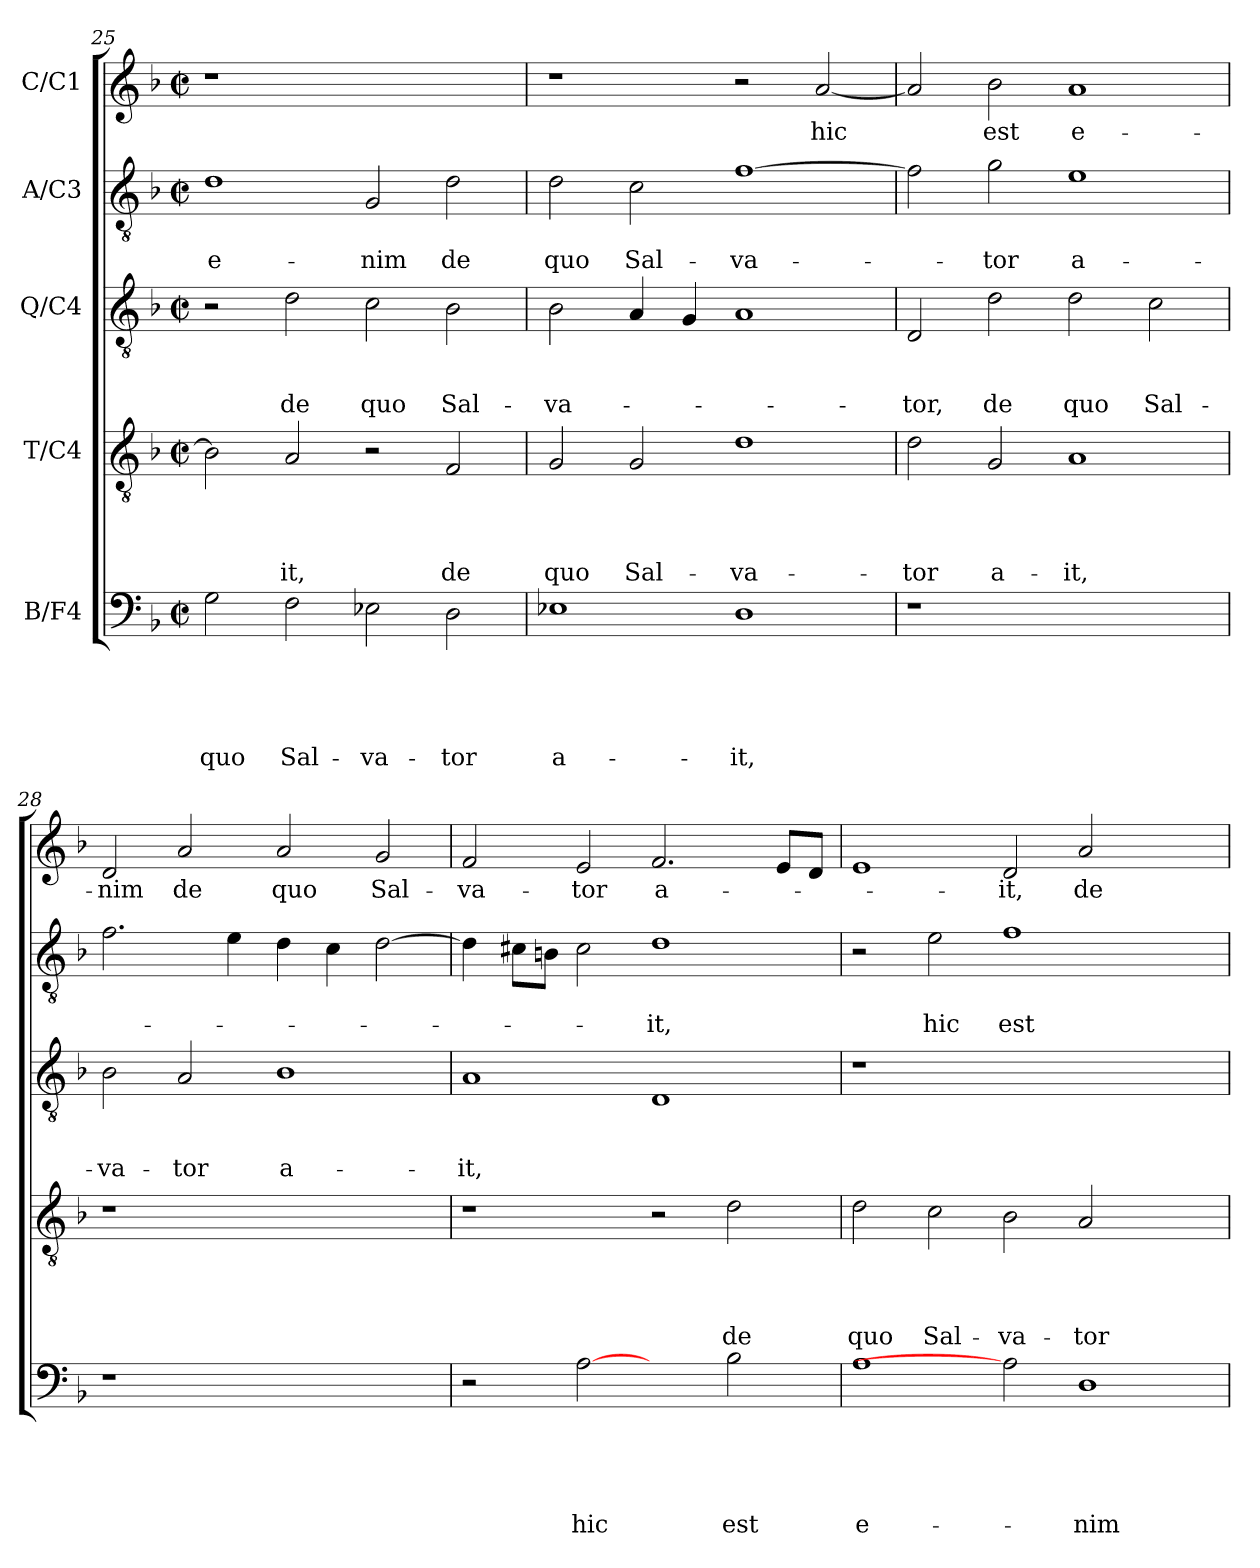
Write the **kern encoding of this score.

**kern	**text	**text	**text	**text	**text	**kern	**text	**text	**text	**text	**kern	**text	**text	**text	**kern	**text	**text	**kern	**text
*part5	*part5	*part5	*part5	*part5	*part5	*part4	*part4	*part4	*part4	*part4	*part3	*part3	*part3	*part3	*part2	*part2	*part2	*part1	*part1
*staff5	*staff5	*staff5	*staff5	*staff5	*staff5	*staff4	*staff4	*staff4	*staff4	*staff4	*staff3	*staff3	*staff3	*staff3	*staff2	*staff2	*staff2	*staff1	*staff1
*I"B/F4	*	*	*	*	*	*I"T/C4	*	*	*	*	*I"Q/C4	*	*	*	*I"A/C3	*	*	*I"C/C1	*
*clefF4	*	*	*	*	*	*clefGv2	*	*	*	*	*clefGv2	*	*	*	*clefGv2	*	*	*clefG2	*
*k[b-]	*	*	*	*	*	*k[b-]	*	*	*	*	*k[b-]	*	*	*	*k[b-]	*	*	*k[b-]	*
*F:	*	*	*	*	*	*F:	*	*	*	*	*F:	*	*	*	*F:	*	*	*F:	*
*M2/2	*	*	*	*	*	*M2/2	*	*	*	*	*M2/2	*	*	*	*M2/2	*	*	*M2/2	*
*met(c|)	*	*	*	*	*	*met(c|)	*	*	*	*	*met(c|)	*	*	*	*met(c|)	*	*	*met(c|)	*
=25	=25	=25	=25	=25	=25	=25	=25	=25	=25	=25	=25	=25	=25	=25	=25	=25	=25	=25	=25
!	!	!	!	!	!LO:LY:b	!	!	!	!	!	!	!	!	!	!	!	!LO:LY:b	!	!
2G\	.	.	.	.	quo	2B-\]	.	.	.	.	2r	.	.	.	1d	.	e-	1r	.
!	!	!	!	!	!LO:LY:b	!	!	!	!	!LO:LY:b	!	!	!	!LO:LY:b	!	!	!	!	!
2F\	.	.	.	.	Sal-	2A/	.	.	.	-it,	2d\	.	.	de	.	.	.	.	.
!	!	!	!	!	!LO:LY:b	!	!	!	!	!	!	!	!	!LO:LY:b	!	!	!LO:LY:b	!	!
2E-X\	.	.	.	.	-va-	2r	.	.	.	.	2c\	.	.	quo	2G/	.	-nim	1ryy	.
!	!	!	!	!	!LO:LY:b	!	!	!	!	!LO:LY:b	!	!	!	!LO:LY:b	!	!	!LO:LY:b	!	!
2D\	.	.	.	.	-tor	2F/	.	.	.	de	2B-\	.	.	Sal-	2d\	.	de	.	.
=26	=26	=26	=26	=26	=26	=26	=26	=26	=26	=26	=26	=26	=26	=26	=26	=26	=26	=26	=26
!	!	!	!	!	!LO:LY:b	!	!	!	!	!LO:LY:b	!	!	!	!LO:LY:b	!	!	!LO:LY:b	!	!
1E-X	.	.	.	.	a-	2G/	.	.	.	quo	2B-\	.	.	-va-	2d\	.	quo	1r	.
!	!	!	!	!	!	!	!	!	!	!LO:LY:b	!	!	!	!	!	!	!LO:LY:b	!	!
.	.	.	.	.	.	2G/	.	.	.	Sal-	4A/	.	.	.	2c\	.	Sal-	.	.
.	.	.	.	.	.	.	.	.	.	.	4G/	.	.	.	.	.	.	.	.
!	!	!	!	!	!LO:LY:b	!	!	!	!	!LO:LY:b	!	!	!	!	!	!	!LO:LY:b	!	!
1D	.	.	.	.	-it,	1d	.	.	.	-va-	1A	.	.	.	[1f	.	-va-	2r	.
!	!	!	!	!	!	!	!	!	!	!	!	!	!	!	!	!	!	!	!LO:LY:b
.	.	.	.	.	.	.	.	.	.	.	.	.	.	.	.	.	.	[2a/	hic
!!LO:LB:g=z
=27	=27	=27	=27	=27	=27	=27	=27	=27	=27	=27	=27	=27	=27	=27	=27	=27	=27	=27	=27
!	!	!	!	!	!	!	!	!	!	!LO:LY:b	!	!	!	!LO:LY:b	!	!	!	!	!
1r	.	.	.	.	.	2d\	.	.	.	-tor	2D/	.	.	-tor,	2f\]	.	.	2a/]	.
!	!	!	!	!	!	!	!	!	!	!LO:LY:b	!	!	!	!LO:LY:b	!	!	!LO:LY:b	!	!LO:LY:b
.	.	.	.	.	.	2G/	.	.	.	a-	2d\	.	.	de	2g\	.	-tor	2b-\	est
!	!	!	!	!	!	!	!	!	!	!LO:LY:b	!	!	!	!LO:LY:b	!	!	!LO:LY:b	!	!LO:LY:b
1ryy	.	.	.	.	.	1A	.	.	.	-it,	2d\	.	.	quo	1e	.	a-	1a	e-
!	!	!	!	!	!	!	!	!	!	!	!	!	!	!LO:LY:b	!	!	!	!	!
.	.	.	.	.	.	.	.	.	.	.	2c\	.	.	Sal-	.	.	.	.	.
=28	=28	=28	=28	=28	=28	=28	=28	=28	=28	=28	=28	=28	=28	=28	=28	=28	=28	=28	=28
!	!	!	!	!	!	!	!	!	!	!	!	!	!	!LO:LY:b	!	!	!	!	!LO:LY:b
1r	.	.	.	.	.	1r	.	.	.	.	2B-\	.	.	-va-	2.f\	.	.	2d/	-nim
!	!	!	!	!	!	!	!	!	!	!	!	!	!	!LO:LY:b	!	!	!	!	!LO:LY:b
.	.	.	.	.	.	.	.	.	.	.	2A/	.	.	-tor	.	.	.	2a/	de
.	.	.	.	.	.	.	.	.	.	.	.	.	.	.	4e\	.	.	.	.
!	!	!	!	!	!	!	!	!	!	!	!	!	!	!LO:LY:b	!	!	!	!	!LO:LY:b
1ryy	.	.	.	.	.	1ryy	.	.	.	.	1B-	.	.	a-	4d\	.	.	2a/	quo
.	.	.	.	.	.	.	.	.	.	.	.	.	.	.	4c\	.	.	.	.
!	!	!	!	!	!	!	!	!	!	!	!	!	!	!	!	!	!	!	!LO:LY:b
.	.	.	.	.	.	.	.	.	.	.	.	.	.	.	[2d\	.	.	2g/	Sal-
=29	=29	=29	=29	=29	=29	=29	=29	=29	=29	=29	=29	=29	=29	=29	=29	=29	=29	=29	=29
!	!	!	!	!	!	!	!	!	!	!	!	!	!	!LO:LY:b	!	!	!	!	!LO:LY:b
2r	.	.	.	.	.	1r	.	.	.	.	1A	.	.	-it,	4d\]	.	.	2f/	-va-
.	.	.	.	.	.	.	.	.	.	.	.	.	.	.	8c#\L	.	.	.	.
.	.	.	.	.	.	.	.	.	.	.	.	.	.	.	8B\J	.	.	.	.
!	!	!	!	!	!LO:LY:b	!	!	!	!	!	!	!	!	!	!	!	!	!	!LO:LY:b
[2A	.	.	.	.	hic	.	.	.	.	.	.	.	.	.	2c#\	.	.	2e/	-tor
!	!	!	!	!	!	!	!	!	!	!	!	!	!	!	!	!	!LO:LY:b	!	!LO:LY:b
2ryy	.	.	.	.	.	2r	.	.	.	.	1D	.	.	.	1d	.	-it,	2.f/	a-
!	!	!	!	!	!LO:LY:b	!	!	!	!	!LO:LY:b	!	!	!	!	!	!	!	!	!
2B-\	.	.	.	.	est	2d\	.	.	.	de	.	.	.	.	.	.	.	.	.
.	.	.	.	.	.	.	.	.	.	.	.	.	.	.	.	.	.	8e/L	.
.	.	.	.	.	.	.	.	.	.	.	.	.	.	.	.	.	.	8d/J	.
=30	=30	=30	=30	=30	=30	=30	=30	=30	=30	=30	=30	=30	=30	=30	=30	=30	=30	=30	=30
!	!	!	!	!	!LO:LY:b	!	!	!	!	!LO:LY:b	!	!	!	!	!	!	!	!	!
1A	.	.	.	.	e-	2d\	.	.	.	quo	1r	.	.	.	2r	.	.	1e	.
!	!	!	!	!	!	!	!	!	!	!LO:LY:b	!	!	!	!	!	!	!LO:LY:b	!	!
.	.	.	.	.	.	2c\	.	.	.	Sal-	.	.	.	.	2e\	.	hic	.	.
!	!	!	!	!	!	!	!	!	!	!LO:LY:b	!	!	!	!	!	!	!LO:LY:b	!	!LO:LY:b
2A]	.	.	.	.	.	2B-\	.	.	.	-va-	1.ryy	.	.	.	1f	.	est	2d/	-it,
!	!	!	!	!	!LO:LY:b	!	!	!	!	!LO:LY:b	!	!	!	!	!	!	!	!	!LO:LY:b
1D	.	.	.	.	-nim	2A/	.	.	.	-tor	.	.	.	.	.	.	.	2a/	de
.	.	.	.	.	.	2ryy	.	.	.	.	.	.	.	.	2ryy	.	.	2ryy	.
=	=	=	=	=	=	=	=	=	=	=	=	=	=	=	=	=	=	=	=
*-	*-	*-	*-	*-	*-	*-	*-	*-	*-	*-	*-	*-	*-	*-	*-	*-	*-	*-	*-
